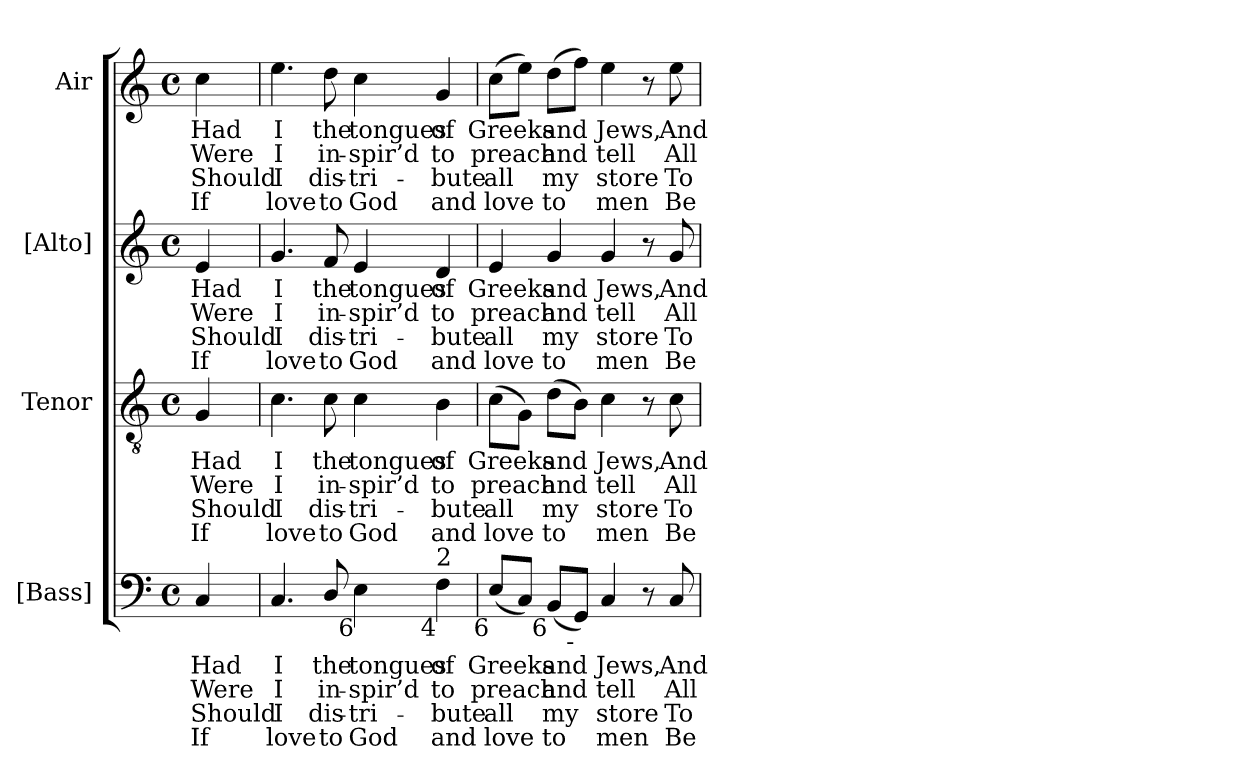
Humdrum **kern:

**kern	**text	**text	**text	**text	**kern	**text	**text	**text	**text	**kern	**text	**text	**text	**text	**kern	**text	**text	**text	**text
*part4	*part4	*part4	*part4	*part4	*part3	*part3	*part3	*part3	*part3	*part2	*part2	*part2	*part2	*part2	*part1	*part1	*part1	*part1	*part1
*staff4	*staff4	*staff4	*staff4	*staff4	*staff3	*staff3	*staff3	*staff3	*staff3	*staff2	*staff2	*staff2	*staff2	*staff2	*staff1	*staff1	*staff1	*staff1	*staff1
*I"[Bass]	*	*	*	*	*I"Tenor	*	*	*	*	*I"[Alto]	*	*	*	*	*I"Air	*	*	*	*
*I'B.	*	*	*	*	*I'T.	*	*	*	*	*I'A.	*	*	*	*	*	*	*	*	*
!!LO:PB:g=z
*clefF4	*	*	*	*	*clefGv2	*	*	*	*	*clefG2	*	*	*	*	*clefG2	*	*	*	*
*	*	*	*	*	*ITrd7c12	*	*	*	*	*	*	*	*	*	*	*	*	*	*
*k[]	*	*	*	*	*k[]	*	*	*	*	*k[]	*	*	*	*	*k[]	*	*	*	*
*a:	*	*	*	*	*a:	*	*	*	*	*a:	*	*	*	*	*a:	*	*	*	*
*M4/4	*	*	*	*	*M4/4	*	*	*	*	*M4/4	*	*	*	*	*M4/4	*	*	*	*
*met(c)	*	*	*	*	*met(c)	*	*	*	*	*met(c)	*	*	*	*	*met(c)	*	*	*	*
=	=	=	=	=	=	=	=	=	=	=	=	=	=	=	=	=	=	=	=
!	!LO:LY:b:color=#000000	!LO:LY:b:color=#000000	!LO:LY:b:color=#000000	!LO:LY:b:color=#000000	!	!	!	!	!	!	!	!	!	!	!	!	!	!	!
!	!	!	!	!	!	!LO:LY:b:color=#000000	!LO:LY:b:color=#000000	!LO:LY:b:color=#000000	!LO:LY:b:color=#000000	!	!	!	!	!	!	!	!	!	!
!	!	!	!	!	!	!	!	!	!	!	!LO:LY:b:color=#000000	!LO:LY:b:color=#000000	!LO:LY:b:color=#000000	!LO:LY:b:color=#000000	!	!	!	!	!
!	!	!	!	!	!	!	!	!	!	!	!	!	!	!	!	!LO:LY:b:color=#000000	!LO:LY:b:color=#000000	!LO:LY:b:color=#000000	!LO:LY:b:color=#000000
4Ci/	Had	Were	Should	If	4GGi/	Had	Were	Should	If	4ei/	Had	Were	Should	If	4cci\	Had	Were	Should	If
=1	=1	=1	=1	=1	=1	=1	=1	=1	=1	=1	=1	=1	=1	=1	=1	=1	=1	=1	=1
!	!LO:LY:b:color=#000000	!LO:LY:b:color=#000000	!LO:LY:b:color=#000000	!LO:LY:b:color=#000000	!	!	!	!	!	!	!	!	!	!	!	!	!	!	!
!	!	!	!	!	!	!LO:LY:b:color=#000000	!LO:LY:b:color=#000000	!LO:LY:b:color=#000000	!LO:LY:b:color=#000000	!	!	!	!	!	!	!	!	!	!
!	!	!	!	!	!	!	!	!	!	!	!LO:LY:b:color=#000000	!LO:LY:b:color=#000000	!LO:LY:b:color=#000000	!LO:LY:b:color=#000000	!	!	!	!	!
!	!	!	!	!	!	!	!	!	!	!	!	!	!	!	!	!LO:LY:b:color=#000000	!LO:LY:b:color=#000000	!LO:LY:b:color=#000000	!LO:LY:b:color=#000000
4.Ci/	I	I	I	love	4.Ci\	I	I	I	love	4.gi/	I	I	I	love	4.eei\	I	I	I	love
!	!LO:LY:b:color=#000000	!LO:LY:b:color=#000000	!LO:LY:b:color=#000000	!LO:LY:b:color=#000000	!	!	!	!	!	!	!	!	!	!	!	!	!	!	!
!	!	!	!	!	!	!LO:LY:b:color=#000000	!LO:LY:b:color=#000000	!LO:LY:b:color=#000000	!LO:LY:b:color=#000000	!	!	!	!	!	!	!	!	!	!
!	!	!	!	!	!	!	!	!	!	!	!LO:LY:b:color=#000000	!LO:LY:b:color=#000000	!LO:LY:b:color=#000000	!LO:LY:b:color=#000000	!	!	!	!	!
!	!	!	!	!	!	!	!	!	!	!	!	!	!	!	!	!LO:LY:b:color=#000000	!LO:LY:b:color=#000000	!LO:LY:b:color=#000000	!LO:LY:b:color=#000000
8Di/	the	in-	dis-	-to	8Ci\	the	in-	dis-	-to	8fi/	the	in-	dis-	-to	8ddi\	the	in-	dis-	-to
!	!LO:LY:b:color=#000000	!LO:LY:b:color=#000000	!LO:LY:b:color=#000000	!LO:LY:b:color=#000000	!	!	!	!	!	!	!	!	!	!	!	!	!	!	!
!	!	!	!	!	!	!LO:LY:b:color=#000000	!LO:LY:b:color=#000000	!LO:LY:b:color=#000000	!LO:LY:b:color=#000000	!	!	!	!	!	!	!	!	!	!
!	!	!	!	!	!	!	!	!	!	!	!LO:LY:b:color=#000000	!LO:LY:b:color=#000000	!LO:LY:b:color=#000000	!LO:LY:b:color=#000000	!	!	!	!	!
!LO:TX:b:rj:t=6	!	!	!	!	!	!	!	!	!	!	!	!	!	!	!	!	!	!	!
!	!	!	!	!	!	!	!	!	!	!	!	!	!	!	!	!LO:LY:b:color=#000000	!LO:LY:b:color=#000000	!LO:LY:b:color=#000000	!LO:LY:b:color=#000000
4Ei\	tongues	-spir’d	tri-	-God	4Ci\	tongues	-spir’d	tri-	-God	4ei/	tongues	-spir’d	tri-	-God	4cci\	tongues	-spir’d	tri-	-God
!	!LO:LY:b:color=#000000	!LO:LY:b:color=#000000	!LO:LY:b:color=#000000	!LO:LY:b:color=#000000	!	!	!	!	!	!	!	!	!	!	!	!	!	!	!
!	!	!	!	!	!	!LO:LY:b:color=#000000	!LO:LY:b:color=#000000	!LO:LY:b:color=#000000	!LO:LY:b:color=#000000	!	!	!	!	!	!	!	!	!	!
!	!	!	!	!	!	!	!	!	!	!	!LO:LY:b:color=#000000	!LO:LY:b:color=#000000	!LO:LY:b:color=#000000	!LO:LY:b:color=#000000	!	!	!	!	!
!LO:TX:b:rj:t=4	!	!	!	!	!	!	!	!	!	!	!	!	!	!	!	!	!	!	!
!LO:TX:t=2	!	!	!	!	!	!	!	!	!	!	!	!	!	!	!	!	!	!	!
!	!	!	!	!	!	!	!	!	!	!	!	!	!	!	!	!LO:LY:b:color=#000000	!LO:LY:b:color=#000000	!LO:LY:b:color=#000000	!LO:LY:b:color=#000000
4Fi\	of	to	bute	and	4BBi\	of	to	bute	and	4di/	of	to	bute	and	4gi/	of	to	bute	and
=2	=2	=2	=2	=2	=2	=2	=2	=2	=2	=2	=2	=2	=2	=2	=2	=2	=2	=2	=2
!	!LO:LY:b:color=#000000	!LO:LY:b:color=#000000	!LO:LY:b:color=#000000	!LO:LY:b:color=#000000	!	!	!	!	!	!	!	!	!	!	!	!	!	!	!
!	!	!	!	!	!	!LO:LY:b:color=#000000	!LO:LY:b:color=#000000	!LO:LY:b:color=#000000	!LO:LY:b:color=#000000	!	!	!	!	!	!	!	!	!	!
!	!	!	!	!	!	!	!	!	!	!	!LO:LY:b:color=#000000	!LO:LY:b:color=#000000	!LO:LY:b:color=#000000	!LO:LY:b:color=#000000	!	!	!	!	!
!LO:TX:b:rj:t=6	!	!	!	!	!	!	!	!	!	!	!	!	!	!	!	!	!	!	!
!	!	!	!	!	!	!	!	!	!	!	!	!	!	!	!	!LO:LY:b:color=#000000	!LO:LY:b:color=#000000	!LO:LY:b:color=#000000	!LO:LY:b:color=#000000
(8Ei/L	Greeks	preach	all	love	(8Ci\L	Greeks	preach	all	love	4ei/	Greeks	preach	all	love	(8cci\L	Greeks	preach	all	love
8Ci/J)	.	.	.	.	8GGi\J)	.	.	.	.	.	.	.	.	.	8eei\J)	.	.	.	.
!	!LO:LY:b:color=#000000	!LO:LY:b:color=#000000	!LO:LY:b:color=#000000	!LO:LY:b:color=#000000	!	!	!	!	!	!	!	!	!	!	!	!	!	!	!
!	!	!	!	!	!	!LO:LY:b:color=#000000	!LO:LY:b:color=#000000	!LO:LY:b:color=#000000	!LO:LY:b:color=#000000	!	!	!	!	!	!	!	!	!	!
!	!	!	!	!	!	!	!	!	!	!	!LO:LY:b:color=#000000	!LO:LY:b:color=#000000	!LO:LY:b:color=#000000	!LO:LY:b:color=#000000	!	!	!	!	!
!LO:TX:b:rj:t=6	!	!	!	!	!	!	!	!	!	!	!	!	!	!	!	!	!	!	!
!	!	!	!	!	!	!	!	!	!	!	!	!	!	!	!	!LO:LY:b:color=#000000	!LO:LY:b:color=#000000	!LO:LY:b:color=#000000	!LO:LY:b:color=#000000
(8BBi/L	and	and	my	to	(8Di\L	and	and	my	to	4gi/	and	and	my	to	(8ddi\L	and	and	my	to
!LO:TX:b:rj:t=-	!	!	!	!	!	!	!	!	!	!	!	!	!	!	!	!	!	!	!
8GGi/J)	.	.	.	.	8BBi\J)	.	.	.	.	.	.	.	.	.	8ffi\J)	.	.	.	.
!	!LO:LY:b:color=#000000	!LO:LY:b:color=#000000	!LO:LY:b:color=#000000	!LO:LY:b:color=#000000	!	!	!	!	!	!	!	!	!	!	!	!	!	!	!
!	!	!	!	!	!	!LO:LY:b:color=#000000	!LO:LY:b:color=#000000	!LO:LY:b:color=#000000	!LO:LY:b:color=#000000	!	!	!	!	!	!	!	!	!	!
!	!	!	!	!	!	!	!	!	!	!	!LO:LY:b:color=#000000	!LO:LY:b:color=#000000	!LO:LY:b:color=#000000	!LO:LY:b:color=#000000	!	!	!	!	!
!	!	!	!	!	!	!	!	!	!	!	!	!	!	!	!	!LO:LY:b:color=#000000	!LO:LY:b:color=#000000	!LO:LY:b:color=#000000	!LO:LY:b:color=#000000
4Ci/	Jews,	tell	store	men	4Ci\	Jews,	tell	store	men	4gi/	Jews,	tell	store	men	4eei\	Jews,	tell	store	men
8r	.	.	.	.	8r	.	.	.	.	8r	.	.	.	.	8r	.	.	.	.
!	!LO:LY:b:color=#000000	!LO:LY:b:color=#000000	!LO:LY:b:color=#000000	!LO:LY:b:color=#000000	!	!	!	!	!	!	!	!	!	!	!	!	!	!	!
!	!	!	!	!	!	!LO:LY:b:color=#000000	!LO:LY:b:color=#000000	!LO:LY:b:color=#000000	!LO:LY:b:color=#000000	!	!	!	!	!	!	!	!	!	!
!	!	!	!	!	!	!	!	!	!	!	!LO:LY:b:color=#000000	!LO:LY:b:color=#000000	!LO:LY:b:color=#000000	!LO:LY:b:color=#000000	!	!	!	!	!
!	!	!	!	!	!	!	!	!	!	!	!	!	!	!	!	!LO:LY:b:color=#000000	!LO:LY:b:color=#000000	!LO:LY:b:color=#000000	!LO:LY:b:color=#000000
8Ci/	And	All	To	Be	8Ci\	And	All	To	Be	8gi/	And	All	To	Be	8eei\	And	All	To	Be
=	=	=	=	=	=	=	=	=	=	=	=	=	=	=	=	=	=	=	=
*-	*-	*-	*-	*-	*-	*-	*-	*-	*-	*-	*-	*-	*-	*-	*-	*-	*-	*-	*-
